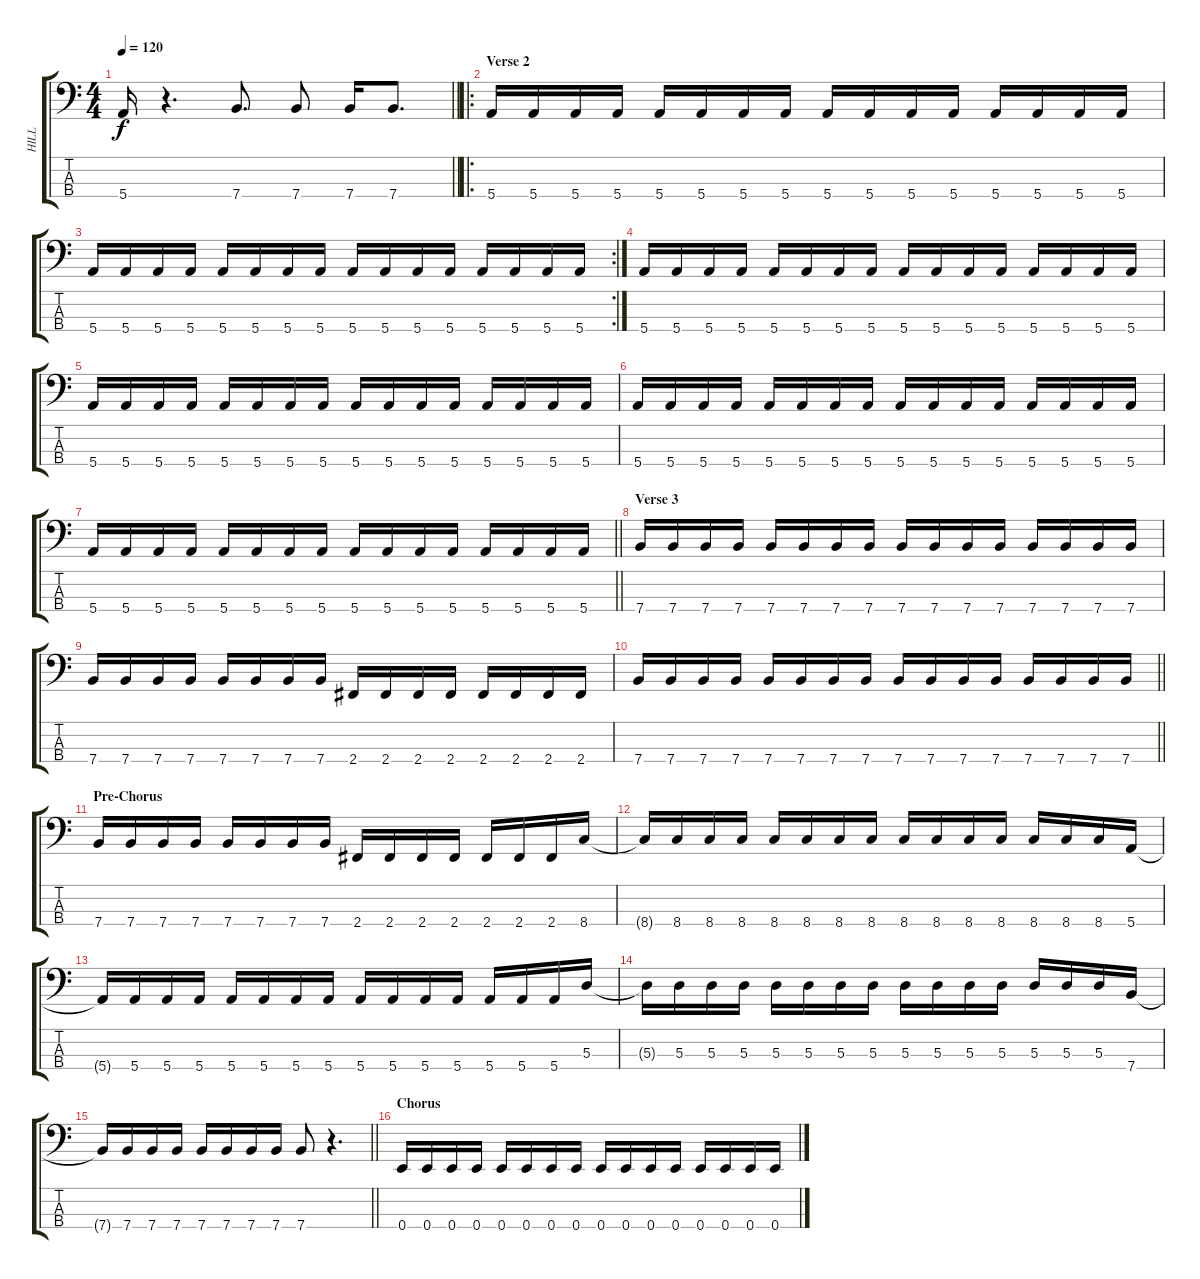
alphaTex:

\track ("HILL" "HILL") {instrument electricbasspick}
\staff {score tabs}
\tuning (G2 D2 A1 E1) {hide}
\ts (4 4)
\tempo 120
\clef f4
\barLineRight lightlight
\ks c
5.4{t}.16{dy f} r.4{d} 7.4.8{d} 7.4.8 7.4.16 7.4.8{d} |
\ro
\section ("" "Verse 2")
5.4.16 5.4.16 5.4.16 5.4.16 5.4.16 5.4.16 5.4.16 5.4.16 5.4.16 5.4.16 5.4.16 5.4.16 5.4.16 5.4.16 5.4.16 5.4.16 |
\rc 2
5.4.16 5.4.16 5.4.16 5.4.16 5.4.16 5.4.16 5.4.16 5.4.16 5.4.16 5.4.16 5.4.16 5.4.16 5.4.16 5.4.16 5.4.16 5.4.16 |
5.4.16 5.4.16 5.4.16 5.4.16 5.4.16 5.4.16 5.4.16 5.4.16 5.4.16 5.4.16 5.4.16 5.4.16 5.4.16 5.4.16 5.4.16 5.4.16 |
5.4.16 5.4.16 5.4.16 5.4.16 5.4.16 5.4.16 5.4.16 5.4.16 5.4.16 5.4.16 5.4.16 5.4.16 5.4.16 5.4.16 5.4.16 5.4.16 |
5.4.16 5.4.16 5.4.16 5.4.16 5.4.16 5.4.16 5.4.16 5.4.16 5.4.16 5.4.16 5.4.16 5.4.16 5.4.16 5.4.16 5.4.16 5.4.16 |
\barLineRight lightlight
5.4.16 5.4.16 5.4.16 5.4.16 5.4.16 5.4.16 5.4.16 5.4.16 5.4.16 5.4.16 5.4.16 5.4.16 5.4.16 5.4.16 5.4.16 5.4.16 |
\section ("" "Verse 3")
7.4.16 7.4.16 7.4.16 7.4.16 7.4.16 7.4.16 7.4.16 7.4.16 7.4.16 7.4.16 7.4.16 7.4.16 7.4.16 7.4.16 7.4.16 7.4.16 |
7.4.16 7.4.16 7.4.16 7.4.16 7.4.16 7.4.16 7.4.16 7.4.16 2.4.16 2.4.16 2.4.16 2.4.16 2.4.16 2.4.16 2.4.16 2.4.16 |
\barLineRight lightlight
7.4.16 7.4.16 7.4.16 7.4.16 7.4.16 7.4.16 7.4.16 7.4.16 7.4.16 7.4.16 7.4.16 7.4.16 7.4.16 7.4.16 7.4.16 7.4.16 |
\section ("" "Pre-Chorus")
7.4.16 7.4.16 7.4.16 7.4.16 7.4.16 7.4.16 7.4.16 7.4.16 2.4.16 2.4.16 2.4.16 2.4.16 2.4.16 2.4.16 2.4.16 8.4.16 |
8.4{t}.16 8.4.16 8.4.16 8.4.16 8.4.16 8.4.16 8.4.16 8.4.16 8.4.16 8.4.16 8.4.16 8.4.16 8.4.16 8.4.16 8.4.16 5.4.16 |
5.4{t}.16 5.4.16 5.4.16 5.4.16 5.4.16 5.4.16 5.4.16 5.4.16 5.4.16 5.4.16 5.4.16 5.4.16 5.4.16 5.4.16 5.4.16 5.3.16 |
5.3{t}.16 5.3.16 5.3.16 5.3.16 5.3.16 5.3.16 5.3.16 5.3.16 5.3.16 5.3.16 5.3.16 5.3.16 5.3.16 5.3.16 5.3.16 7.4.16 |
\barLineRight lightlight
7.4{t}.16 7.4.16 7.4.16 7.4.16 7.4.16 7.4.16 7.4.16 7.4.16 7.4.8 r.4{d} |
\section ("" "Chorus")
0.4.16 0.4.16 0.4.16 0.4.16 0.4.16 0.4.16 0.4.16 0.4.16 0.4.16 0.4.16 0.4.16 0.4.16 0.4.16 0.4.16 0.4.16 0.4.16
